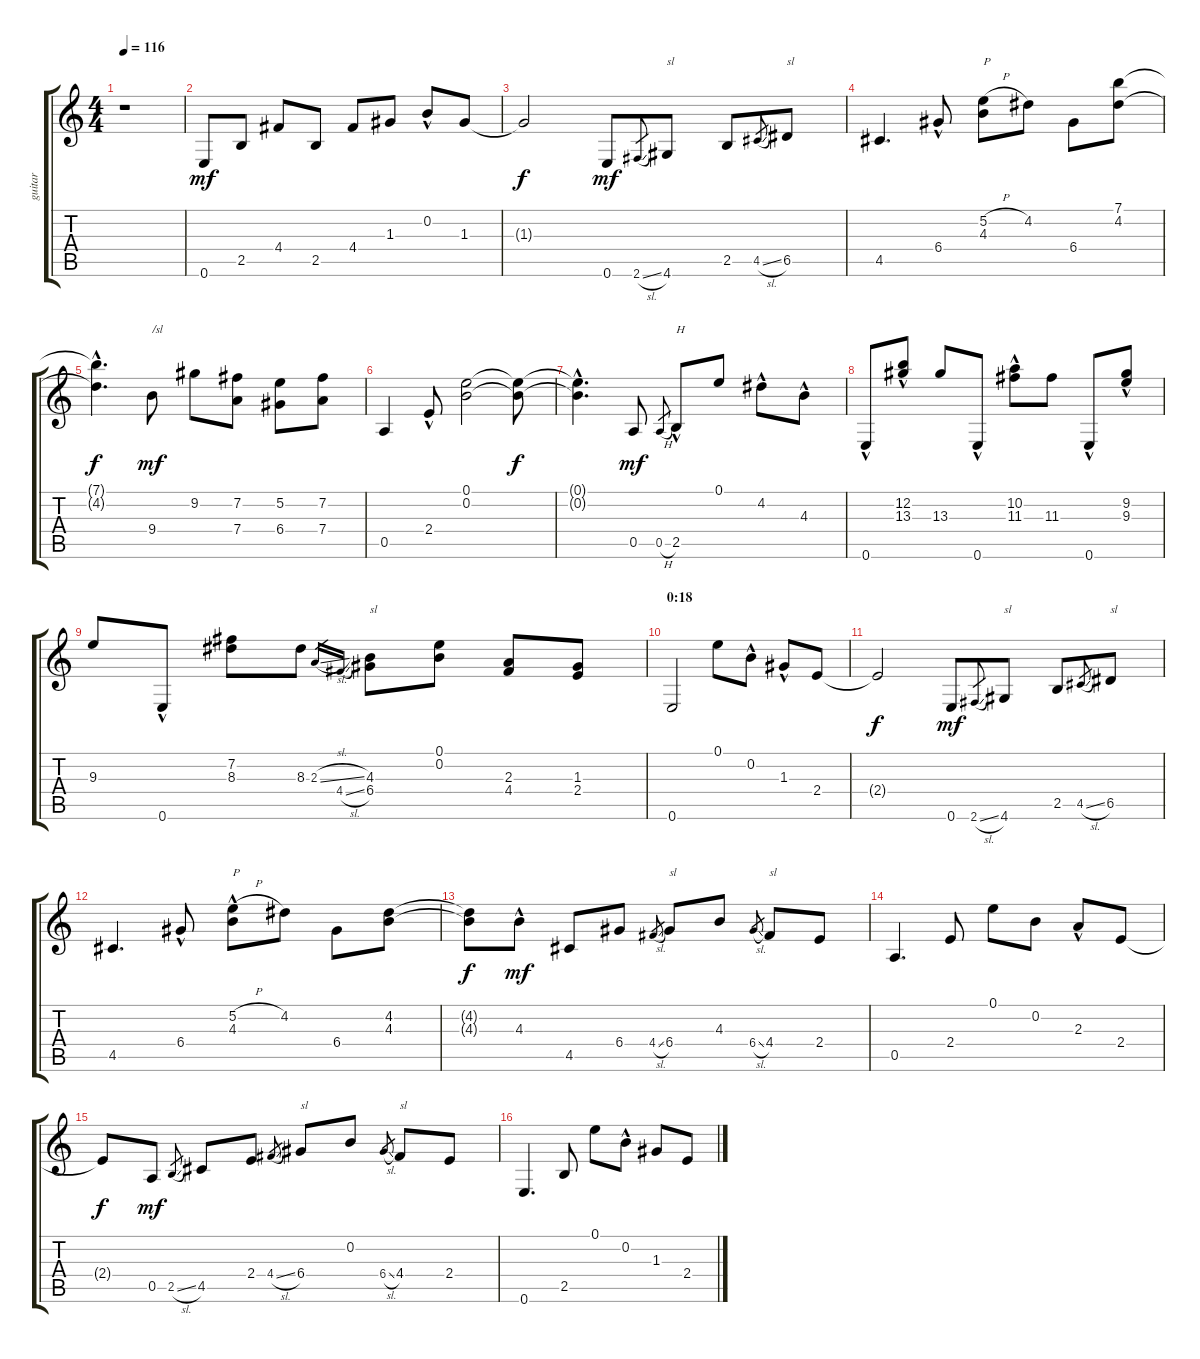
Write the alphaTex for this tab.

\track ("guitar" "guitar") {instrument acousticguitarsteel}
\staff {score tabs}
\tuning (E4 B3 G3 D3 A2 E2) {hide}
\ts (4 4)
\tempo 116
\clef g2
\ks c
r.1{dy mf instrument acousticguitarsteel} |
0.6.8 2.5.8 4.4.8 2.5.8 4.4.8 1.3.8 0.2{hac}.8 1.3.8 |
1.3{t}.2{dy f} 0.6.8{dy mf} 2.6{sl}.8{gr} 4.6.8{txt "sl"} 2.5.8 4.5{sl}.8{gr} 6.5.8{txt "sl"} |
4.5.4{d} 6.4{hac}.8 (5.2{h} 4.3).8{txt "P"} 4.2.8 6.4.8 (7.1 4.2).8 |
(7.1{hac t} 4.2{hac t}).4{d dy f} 9.4.8{txt "/sl" dy mf} 9.2.8 (7.2 7.4).8 (5.2 6.4).8 (7.2 7.4).8 |
0.5.4 2.4{hac}.8 (0.1 0.2).2 (0.1{t} 0.2{t}).8{dy f} |
(0.1{hac t} 0.2{hac t}).4{d} 0.5.8{dy mf} 0.5{h}.8{gr} 2.5{hac}.8{txt "H"} 0.1.8 4.2{hac}.8 4.3{hac}.8 |
0.6{hac}.8 (12.2{hac} 13.3).8 13.3.8 0.6{hac}.8 (10.2{hac} 11.3).8 11.3.8 0.6{hac}.8 (9.2{hac} 9.3).8 |
9.3.8 0.6{hac}.8 (7.2 8.3).8 8.3.8 2.3{sl}.16{gr} 4.4{sl}.16{gr} (4.3 6.4).8{txt "sl"} (0.1 0.2).8 (2.3 4.4).8 (1.3 2.4).8 |
\section ("" "0:18")
0.6.2 0.1.8 0.2{hac}.8 1.3{hac}.8 2.4.8 |
2.4{t}.2{dy f} 0.6.8{dy mf} 2.6{sl}.8{gr} 4.6.8{txt "sl"} 2.5.8 4.5{sl}.8{gr} 6.5.8{txt "sl"} |
4.5.4{d} 6.4{hac}.8 (5.2{h} 4.3{hac}).8{txt "P"} 4.2.8 6.4.8 (4.2 4.3).8 |
(4.2{t} 4.3{t}).8{dy f} 4.3{hac}.8{dy mf} 4.5.8 6.4.8 4.4{sl}.8{gr} 6.4.8{txt "sl"} 4.3.8 6.4{sl}.8{gr} 4.4.8{txt "sl"} 2.4.8 |
0.5.4{d} 2.4.8 0.1.8 0.2.8 2.3{hac}.8 2.4.8 |
2.4{t}.8{dy f} 0.5.8{dy mf} 2.5{sl}.8{gr} 4.5.8 2.4.8 4.4{sl}.8{gr} 6.4.8{txt "sl"} 0.2.8 6.4{sl}.8{gr} 4.4.8{txt "sl"} 2.4.8 |
0.6.4{d} 2.5.8 0.1.8 0.2{hac}.8 1.3.8 2.4.8
